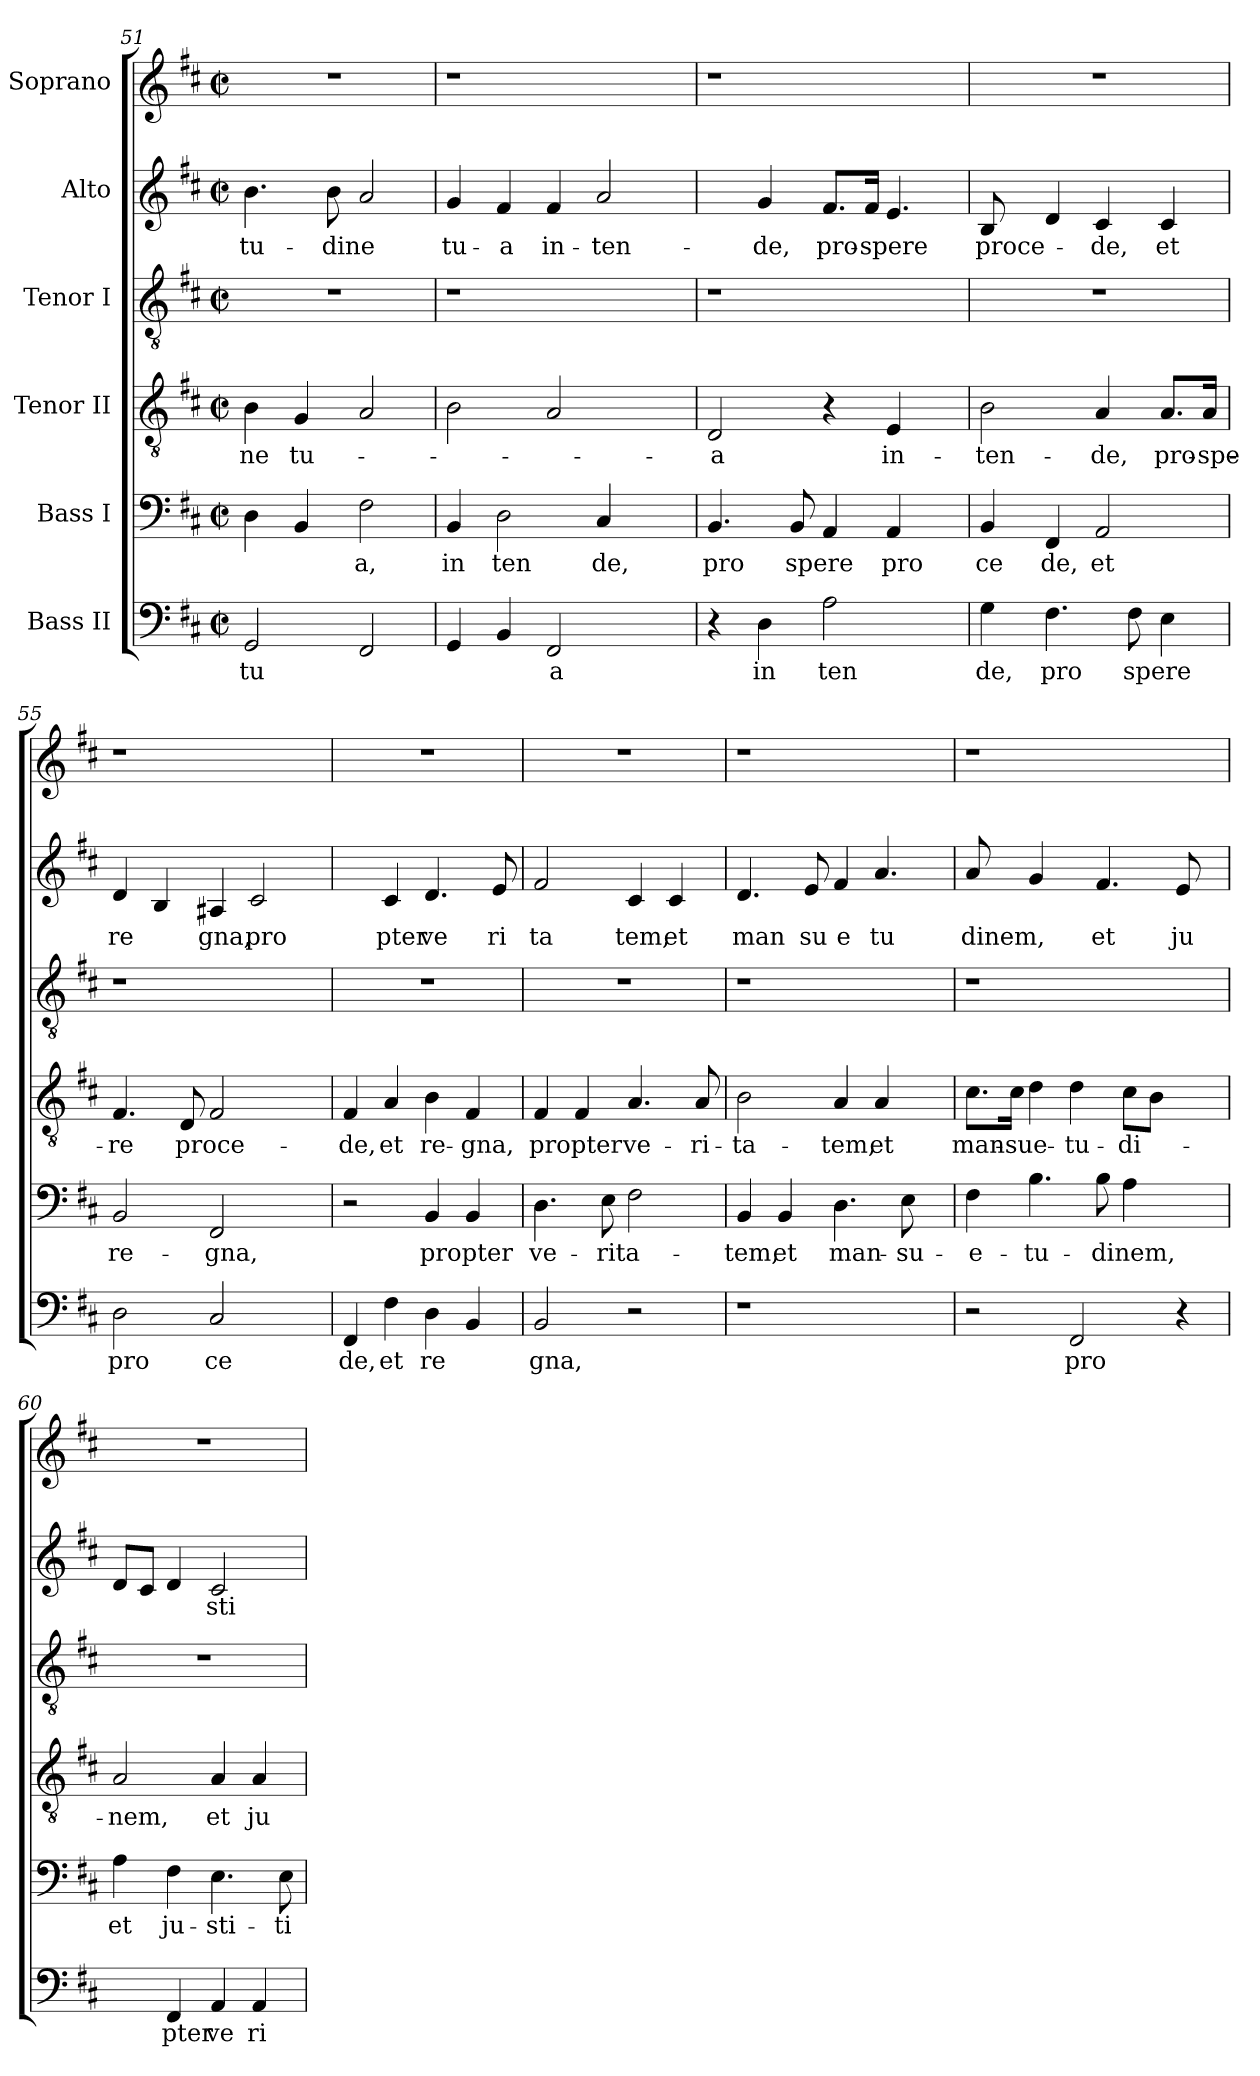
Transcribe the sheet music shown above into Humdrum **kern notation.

**kern	**text	**kern	**text	**kern	**text	**kern	**kern	**text	**kern
*part6	*part6	*part5	*part5	*part4	*part4	*part3	*part2	*part2	*part1
*staff6	*staff6	*staff5	*staff5	*staff4	*staff4	*staff3	*staff2	*staff2	*staff1
*I"Bass II	*	*I"Bass I	*	*I"Tenor II	*	*I"Tenor I	*I"Alto	*	*I"Soprano
*clefF4	*	*clefF4	*	*clefGv2	*	*clefGv2	*clefG2	*	*clefG2
*k[f#c#]	*	*k[f#c#]	*	*k[f#c#]	*	*k[f#c#]	*k[f#c#]	*	*k[f#c#]
*D:	*	*D:	*	*D:	*	*D:	*D:	*	*D:
*M2/2	*	*M2/2	*	*M2/2	*	*M2/2	*M2/2	*	*M2/2
*met(c|)	*	*met(c|)	*	*met(c|)	*	*met(c|)	*met(c|)	*	*met(c|)
=51	=51	=51	=51	=51	=51	=51	=51	=51	=51
!	!LO:LY:b:cj	!	!	!	!LO:LY:b:cj	!	!	!LO:LY:b:cj	!
2GG/	tu	4D\	.	4B\	-ne	1r	4.b\	-tu-	1r
!	!	!	!	!	!LO:LY:b:cj	!	!	!	!
.	.	4BB/	.	4G/	tu-	.	.	.	.
!	!	!	!	!	!	!	!	!LO:LY:b	!
.	.	.	.	.	.	.	8b\	-dine	.
!	!	!	!LO:LY:b:cj	!	!	!	!	!	!
2FF#/	.	2F#\	a,	2A/	.	.	2a/	.	.
=52	=52	=52	=52	=52	=52	=52	=52	=52	=52
!	!	!	!LO:LY:b:cj	!	!	!	!	!LO:LY:b:cj	!
4GG/	.	4BB/	in	2B\	.	1r	4g/	tu-	1r
!	!	!	!LO:LY:b:cj	!	!	!	!	!LO:LY:b:cj	!
4BB/	.	2D\	ten	.	.	.	4f#/	-a	.
!	!LO:LY:b:cj	!	!	!	!	!	!	!LO:LY:b:cj	!
2FF#/	a	.	.	2A/	.	.	4f#/	in-	.
!	!	!	!LO:LY:b:cj	!	!	!	!	!LO:LY:b:cj	!
.	.	4C#/	de,	.	.	.	2a/	-ten-	.
4ryy	.	4ryy	.	4ryy	.	4ryy	.	.	4ryy
=53	=53	=53	=53	=53	=53	=53	=53	=53	=53
!	!	!	!LO:LY:b:cj	!	!LO:LY:b:cj	!	!	!	!
4r	.	4.BB/	pro	2D/	-a	1r	4ryy	.	1r
!	!LO:LY:b:cj	!	!	!	!	!	!	!LO:LY:b:cj	!
4D\	in	.	.	.	.	.	4g/	-de,	.
!	!	!	!LO:LY:b:cj	!	!	!	!	!	!
.	.	8BB/	spere	.	.	.	.	.	.
!	!LO:LY:b:cj	!	!	!	!	!	!	!LO:LY:b:cj	!
2A\	ten	4AA/	.	4r	.	.	8.f#/L	pro-	.
!	!	!	!	!	!	!	!	!LO:LY:b:cj	!
.	.	.	.	.	.	.	16f#/J	-spere	.
!	!	!	!LO:LY:b:cj	!	!LO:LY:b:cj	!	!	!	!
.	.	4AA/	pro	4E/	in-	.	4.e/	.	.
8ryy	.	8ryy	.	8ryy	.	8ryy	.	.	8ryy
=54	=54	=54	=54	=54	=54	=54	=54	=54	=54
!	!LO:LY:b:cj	!	!LO:LY:b:cj	!	!LO:LY:b:cj	!	!	!LO:LY:b:cj	!
4G\	de,	4BB/	ce	2B\	-ten-	1r	8B/	proce-	1r
.	.	.	.	.	.	.	8ryy	.	.
!	!LO:LY:b:cj	!	!LO:LY:b:cj	!	!	!	!	!	!
4.F#\	pro	4FF#/	de,	.	.	.	4d/	.	.
!	!	!	!LO:LY:b:cj	!	!LO:LY:b:cj	!	!	!LO:LY:b:cj	!
.	.	2AA/	et	4A/	-de,	.	4c#/	-de,	.
!	!LO:LY:b:cj	!	!	!	!	!	!	!	!
8F#\	spere	.	.	.	.	.	.	.	.
!	!	!	!	!	!LO:LY:b:cj	!	!	!LO:LY:b:cj	!
4E\	.	.	.	8.A/L	pro-	.	4c#/	et	.
!	!	!	!	!	!LO:LY:b:cj	!	!	!	!
.	.	.	.	16A/J	-spe-	.	.	.	.
!!LO:LB:g=z
=55	=55	=55	=55	=55	=55	=55	=55	=55	=55
!	!LO:LY:b:cj	!	!LO:LY:b:cj	!	!LO:LY:b:cj	!	!	!LO:LY:b:cj	!
2D\	pro	2BB/	re-	4.F#/	-re	1r	4d/	re	1r
.	.	.	.	.	.	.	4B/	.	.
!	!	!	!	!	!LO:LY:b:cj	!	!	!	!
.	.	.	.	8D/	proce-	.	.	.	.
!	!LO:LY:b:cj	!	!LO:LY:b:cj	!	!	!	!	!LO:LY:b:cj	!
2C#/	ce	2FF#/	-gna,	2F#/	.	.	4A#X/	gna,	.
!	!	!	!	!	!	!	!	!LO:LY:b:cj	!
.	.	.	.	.	.	.	2c#/	pro	.
4ryy	.	4ryy	.	4ryy	.	4ryy	.	.	4ryy
=56	=56	=56	=56	=56	=56	=56	=56	=56	=56
!	!LO:LY:b:cj	!	!	!	!LO:LY:b:cj	!	!	!	!
4FF#/	de,	2r	.	4F#/	-de,	1r	4ryy	.	1r
!	!LO:LY:b:cj	!	!	!	!LO:LY:b:cj	!	!	!LO:LY:b:cj	!
4F#\	et	.	.	4A/	et	.	4c#/	pter	.
!	!LO:LY:b:cj	!	!LO:LY:b	!	!LO:LY:b:cj	!	!	!LO:LY:b:cj	!
4D\	re	4BB/	propter	4B\	re-	.	4.d/	ve	.
!	!	!	!	!	!LO:LY:b:cj	!	!	!	!
4BB/	.	4BB/	.	4F#/	-gna,	.	.	.	.
!	!	!	!	!	!	!	!	!LO:LY:b:cj	!
.	.	.	.	.	.	.	8e/	ri	.
=57	=57	=57	=57	=57	=57	=57	=57	=57	=57
!	!LO:LY:b:cj	!	!LO:LY:b:cj	!	!LO:LY:b	!	!	!LO:LY:b:cj	!
2BB/	gna,	4.D\	ve-	4F#/	propter	1r	2f#/	ta	1r
.	.	.	.	4F#/	.	.	.	.	.
!	!	!	!LO:LY:b	!	!	!	!	!	!
.	.	8E\	-rita-	.	.	.	.	.	.
!	!	!	!	!	!LO:LY:b:cj	!	!	!LO:LY:b:cj	!
2r	.	2F#\	.	4.A/	ve-	.	4c#/	tem,	.
!	!	!	!	!	!	!	!	!LO:LY:b:cj	!
.	.	.	.	.	.	.	4c#/	et	.
!	!	!	!	!	!LO:LY:b:cj	!	!	!	!
.	.	.	.	8A/	-ri-	.	.	.	.
=58	=58	=58	=58	=58	=58	=58	=58	=58	=58
!	!	!	!LO:LY:b:cj	!	!LO:LY:b:cj	!	!	!LO:LY:b:cj	!
1r	.	4BB/	-tem,	2B\	-ta-	1r	4.d/	man	1r
!	!	!	!LO:LY:b:cj	!	!	!	!	!	!
.	.	4BB/	et	.	.	.	.	.	.
!	!	!	!	!	!	!	!	!LO:LY:b:cj	!
.	.	.	.	.	.	.	8e/	su	.
!	!	!	!LO:LY:b:cj	!	!LO:LY:b:cj	!	!	!LO:LY:b:cj	!
.	.	4.D\	man-	4A/	-tem,	.	4f#/	e	.
!	!	!	!	!	!LO:LY:b:cj	!	!	!LO:LY:b:cj	!
.	.	.	.	4A/	et	.	4.a/	tu	.
!	!	!	!LO:LY:b:cj	!	!	!	!	!	!
.	.	8E\	-su-	.	.	.	.	.	.
8ryy	.	8ryy	.	8ryy	.	8ryy	.	.	8ryy
=59	=59	=59	=59	=59	=59	=59	=59	=59	=59
!	!	!	!LO:LY:b:cj	!	!LO:LY:b:cj	!	!	!LO:LY:b	!
2r	.	4F#\	-e-	8.c#\L	man-	1r	8a/	dinem,	1r
.	.	.	.	.	.	.	8ryy	.	.
!	!	!	!	!	!LO:LY:b:cj	!	!	!	!
.	.	.	.	16c#\J	-sue-	.	.	.	.
!	!	!	!LO:LY:b:cj	!	!	!	!	!	!
.	.	4.B\	-tu-	4d\	.	.	4g/	.	.
!	!LO:LY:b:cj	!	!	!	!LO:LY:b:cj	!	!	!	!
2FF#/	pro	.	.	4d\	-tu-	.	8ryy	.	.
!	!	!	!LO:LY:b	!	!	!	!	!LO:LY:b:cj	!
.	.	8B\	-dinem,	.	.	.	4.f#/	et	.
!	!	!	!	!	!LO:LY:b:cj	!	!	!	!
.	.	4A\	.	8c#\L	-di-	.	.	.	.
.	.	.	.	8B\J	.	.	.	.	.
!	!	!	!	!	!	!	!	!LO:LY:b:cj	!
4r	.	4ryy	.	4ryy	.	4ryy	8e/	ju	4ryy
.	.	.	.	.	.	.	8ryy	.	.
=60	=60	=60	=60	=60	=60	=60	=60	=60	=60
!	!	!	!LO:LY:b:cj	!	!LO:LY:b:cj	!	!	!	!
4ryy	.	4A\	et	2A/	-nem,	1r	8d/L	.	1r
.	.	.	.	.	.	.	8c#/J	.	.
!	!LO:LY:b:cj	!	!LO:LY:b:cj	!	!	!	!	!	!
4FF#/	pter	4F#\	ju-	.	.	.	4d/	.	.
!	!LO:LY:b:cj	!	!LO:LY:b:cj	!	!LO:LY:b:cj	!	!	!LO:LY:b:cj	!
4AA/	ve	4.E\	-sti-	4A/	et	.	2c#/	sti	.
!	!LO:LY:b:cj	!	!	!	!LO:LY:b:cj	!	!	!	!
4AA/	ri	.	.	4A/	ju-	.	.	.	.
!	!	!	!LO:LY:b:cj	!	!	!	!	!	!
.	.	8E\	-ti-	.	.	.	.	.	.
=	=	=	=	=	=	=	=	=	=
*-	*-	*-	*-	*-	*-	*-	*-	*-	*-
